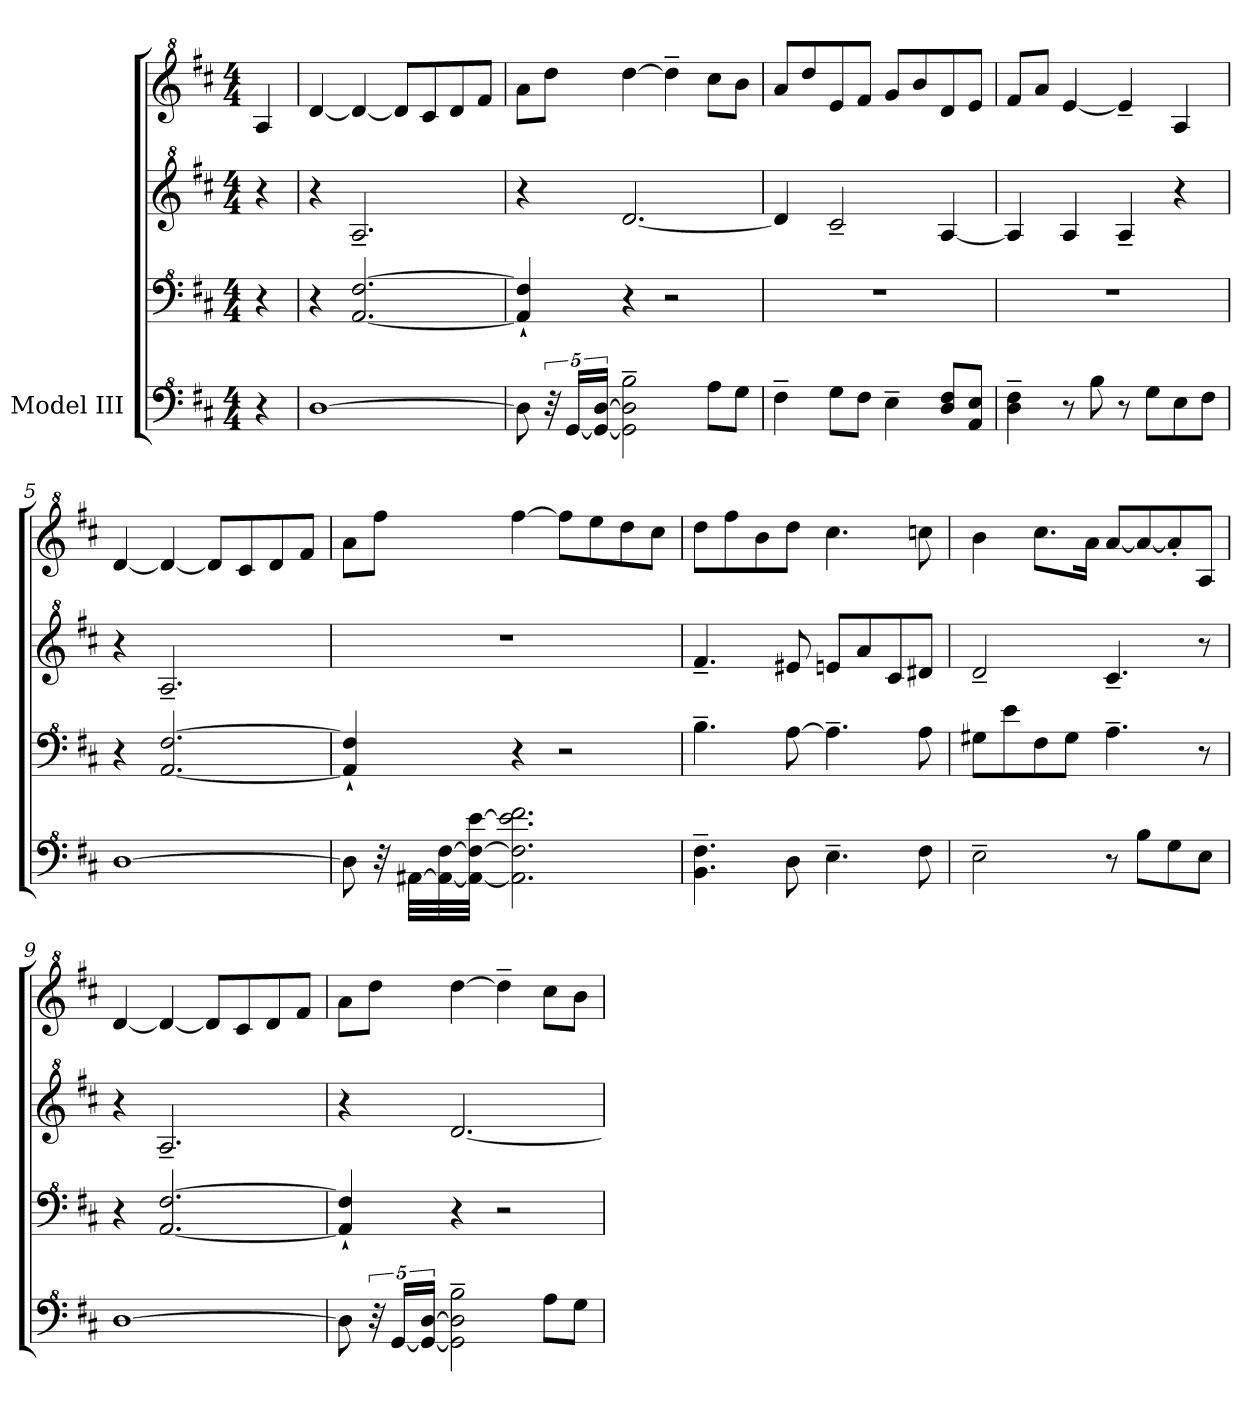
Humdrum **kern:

**kern	**kern	**kern	**kern
*part1	*part1	*part1	*part1
*staff4	*staff3	*staff2	*staff1
*I"Model III	*	*	*
*clefF^4	*clefF^4	*clefG^2	*clefG^2
*k[f#c#]	*k[f#c#]	*k[f#c#]	*k[f#c#]
*M4/4	*M4/4	*M4/4	*M4/4
*MM60	*MM60	*MM60	*MM60
=	=	=	=
4r	4r	4r	4a/
=1	=1	=1	=1
[1d	4r	4r	[4dd/
*	*	*	*MM72
.	[2.A/ [2.f#/	2.a~/	4dd/_
*	*	*	*MM80
.	.	.	8dd/L]
.	.	.	8cc#/
.	.	.	8dd/
.	.	.	8ff#/J
=2	=2	=2	=2
*	*	*	*MM72
8d\]	4A/]` 4f#/]`	4r	8aa\L
40r	.	.	8ddd\J
[20G/LL	.	.	.
20G/_ [20d/JJ	.	.	.
*	*	*	*MM68
2G\]~ 2d\]~ 2b\~	4r	[2.dd/	[4ddd\
.	2r	.	4ddd~\]
*	*	*	*MM76
8a\L	.	.	8ccc#\L
8g\J	.	.	8bb\J
=3	=3	=3	=3
*	*	*	*MM80
4f#~\	1r	4dd/]	8aa/L
.	.	.	8ddd/
8g\L	.	2cc#~/	8ee/
8f#\J	.	.	8ff#/J
4e~\	.	.	8gg/L
.	.	.	8bb/
*	*	*	*MM78
8d/ 8f#/L	.	[4a/	8dd/
8A/ 8e/J	.	.	8ee/J
=4	=4	=4	=4
*	*	*	*MM75
4d\~ 4f#\~	1r	4a/]	8ff#/L
.	.	.	8aa/J
*	*	*	*MM73
8r	.	4a/	[4ee/
8b\	.	.	.
*	*	*	*MM65
8r	.	4a~/	4ee~/]
8g\L	.	.	.
*	*	*	*MM60
8e\	.	4r	4a/
8f#\J	.	.	.
=5	=5	=5	=5
*	*	*	*MM67
[1d	4r	4r	[4dd/
*	*	*	*MM76
.	[2.A/ [2.f#/	2.a~/	4dd/_
*	*	*	*MM80
.	.	.	8dd/L]
.	.	.	8cc#/
.	.	.	8dd/
.	.	.	8ff#/J
!!LO:LB:g=z
=6	=6	=6	=6
*	*	*	*MM72
8d\]	4A/]` 4f#/]`	1r	8aa\L
*	*	*	*MM66
32r	.	.	8fff#\J
[32A#X\LLL	.	.	.
32A#\_ [32f#\	.	.	.
32A#\_ 32f#\_ [32ee\JJJ	.	.	.
*	*	*	*MM60
2.A#\] 2.f#\] 2.ee\] 2.ff#\	4r	.	[4fff#\
*	*	*	*MM80
.	2r	.	8fff#\L]
.	.	.	8eee\
*	*	*	*MM81
.	.	.	8ddd\
.	.	.	8ccc#\J
=7	=7	=7	=7
*	*	*	*MM82
4.B\~ 4.f#\~	4.b~\	4.ff#~/	8ddd\L
.	.	.	8fff#\
.	.	.	8bb\
8d\	[8a\	8ee#X/	8ddd\J
4.e~\	4.a~\]	8een/L	4.ccc#\
.	.	8aa/	.
.	.	8cc#/	.
8f#\	8a\	8dd#X/J	8cccn\
=8	=8	=8	=8
*	*	*	*MM78
2e~\	8g#X\L	2dd~/	4bb\
.	8ee\	.	.
*	*	*	*MM74
.	8f#\	.	8.ccc#\L
.	8g#\J	.	.
.	.	.	16aa\Jk
*	*	*	*MM68
8r	4.a~\	4.cc#~/	[8aa/L
*	*	*	*MM60
8b\L	.	.	8aa/_
*	*	*	*MM56
8g\	.	.	8aa'/]
*	*	*	*MM50
8e\J	8r	8r	8a/J
=9	=9	=9	=9
*	*	*	*MM60
[1d	4r	4r	[4dd/
*	*	*	*MM80
.	[2.A/ [2.f#/	2.a~/	4dd/_
.	.	.	8dd/L]
.	.	.	8cc#/
.	.	.	8dd/
.	.	.	8ff#/J
!!LO:PB:g=z
=10	=10	=10	=10
*	*	*	*MM72
8d\]	4A/]` 4f#/]`	4r	8aa\L
40r	.	.	8ddd\J
[20G/LL	.	.	.
20G/_ [20d/JJ	.	.	.
*	*	*	*MM68
2G\]~ 2d\]~ 2b\~	4r	[2.dd/	[4ddd\
.	2r	.	4ddd~\]
*	*	*	*MM76
8a\L	.	.	8ccc#\L
8g\J	.	.	8bb\J
=	=	=	=
*-	*-	*-	*-
